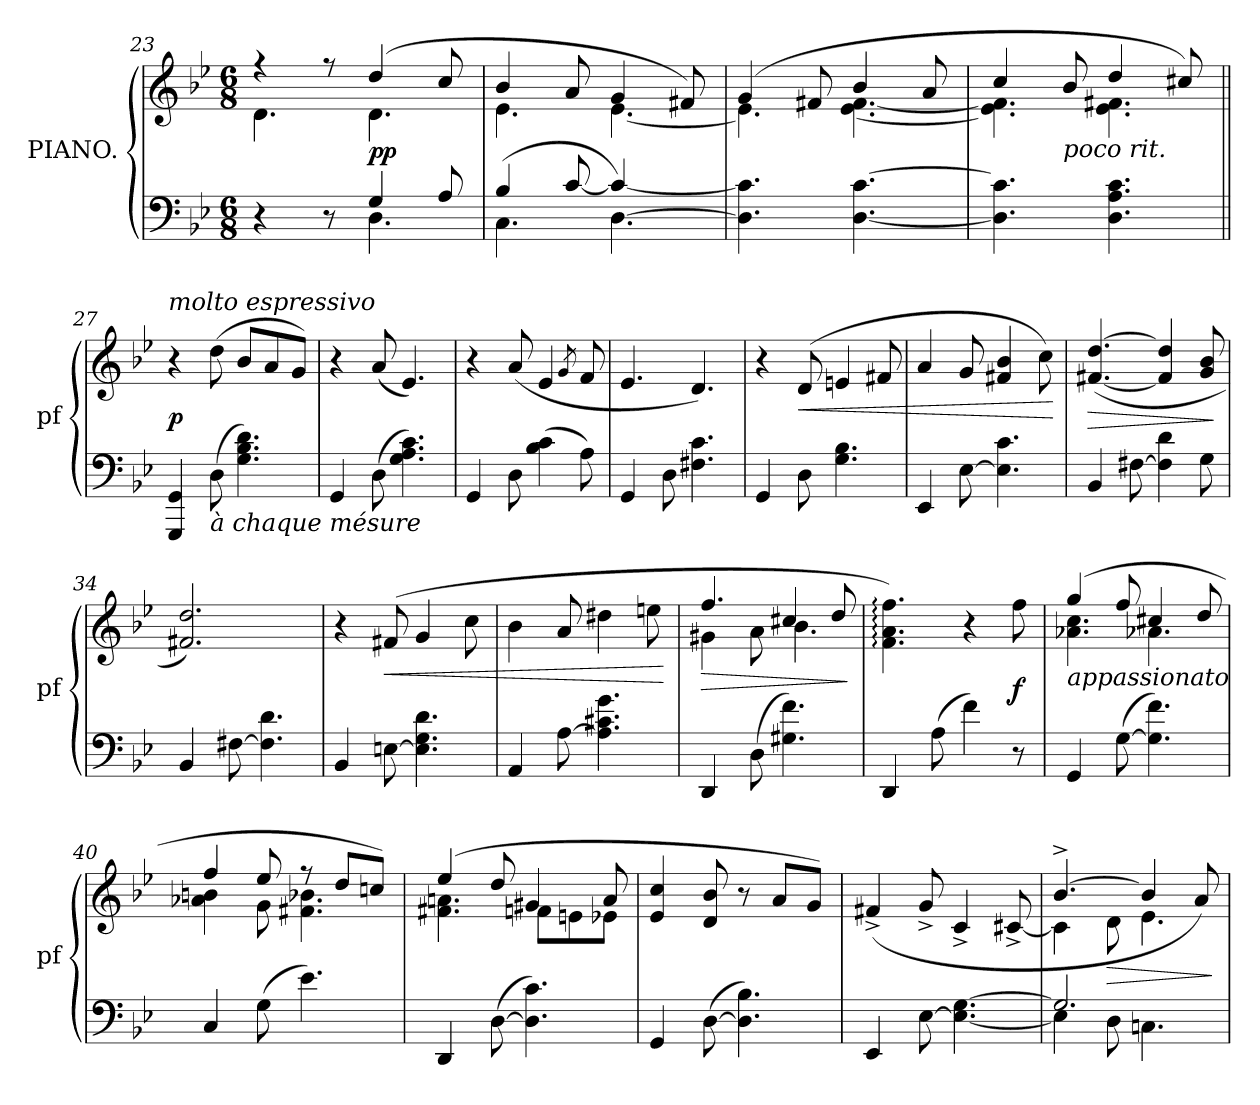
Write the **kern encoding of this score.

**kern	**kern	**dynam
*part1	*part1	*part1
*staff2	*staff1	*staff1/2
*I"PIANO.	*	*
*I'pf	*	*
*clefF4	*clefG2	*
*k[b-e-]	*k[b-e-]	*
*g:	*g:	*
*M6/8	*M6/8	*
=23	=23	=23
*^	*^	*
4r	4.ryy	4r	4.d\	.
8r	.	8r	.	.
4.D\	4G/	(>4dd/	4.d\	pp
.	8A/	8cc/	.	.
=24	=24	=24	=24	=24
(<4.C\	4B-/	4b-/	4.e-\	.
.	[>8c/	8a/	.	.
!	!LO:N:vis=4	!	!	!
[4.D\)	4.c/_	4g/	[4.e-\	.
.	.	8f#X/)	.	.
*v	*v	*	*	*
=25	=25	=25	=25
4.D]\ 4.c]\	(>4g/	4.e-\]	.
.	8f#X/	.	.
[4.D\ [4.c\	4b-/	[4.e-\ [4.f#\	.
.	8a/	.	.
=26	=26	=26	=26
4.D]\ 4.c]\	4cc/	4.e-]\ 4.f#]\	.
!	!LO:TX:b:i:t=poco rit.	!	!
.	8b-/	.	.
4.D\ 4.A\ 4.c\	4dd/	4.e-\ 4.f#X\	.
.	8cc#X/)	.	.
*	*v	*v	*
=27||	=27||	=27||
!	!LO:TX:a:i:t=molto espressivo	!
4GGG/ 4GG/	4r	p
!LO:TX:b:i:t=à chaque mésure	!	!
(>8D\	(>8dd\	.
4.G\ 4.B-\ 4.d\)	8b-/L	.
.	8a/	.
.	8g/J)	.
=28	=28	=28
4GG/	4r	.
(>8D\	(<8a/	.
4.G\ 4.A\ 4.c\)	4.e-/)	.
=29	=29	=29
4GG/	4r	.
8D\	(<8a/	.
(>4B-\ 4c\	4e-/	.
.	8qg/	.
8A\)	8f/	.
=30	=30	=30
4GG/	4.e-/	.
8D\	.	.
4.F#X\ 4.c\	4.d/)	.
=31	=31	=31
4GG/	4r	.
!	!	!LO:HP:b
8D\	(>8d/	<
4.G\ 4.B-\	4en/	.
.	8f#X/	.
=32	=32	=32
4EE-/	4a/	.
[8E-\	8g/	.
4.E-]\ 4.c\	4f#X/ 4b-/	.
.	8cc\)	.
.	.	[
=33	=33	=33
!	!	!LO:HP:b
4BB-/	(<[4.f#X/ [4.dd/	>
[8F#X\	.	.
4F#]\ 4d\	4f#]/ 4dd]/	.
8G\	8g/ 8b-/	.
.	.	]
=34	=34	=34
4BB-/	2.f#X/ 2.dd/)	.
[8F#X\	.	.
4.F#]\ 4.d\	.	.
=35	=35	=35
4BB-/	4r	.
!	!	!LO:HP:b
[8En\	(>8f#X/	<
4.E]\ 4.G\ 4.d\	4g/	.
.	8cc\	.
=36	=36	=36
4AA/	4b-\	.
[8A\	8a/	.
4.A]\ 4.c#X\ 4.g\	4dd#X\	.
.	8een\	.
.	.	[
=37	=37	=37
*	*^	*
!	!	!	!LO:HP:b
4DD/	4.ff/	4g#X\	>
(>8D\	.	8a\	.
4.G#X\ 4.f\)	4cc#X/	4.b-\	.
.	8dd/	.	.
*	*v	*v	*
.	.	]
=38	=38	=38
4DD/	4.f:\ 4.a:\ 4.ff:\)	.
(>8A\	.	.
4f\)	4r	.
8r	8ff\	f
=39	=39	=39
*	*^	*
!	!LO:TX:b:i:t=appassionato	!	!
4GG/	(>4gg/	4.a-X\ 4.cc\	.
(>[8G\	8ff/	.	.
4.G]\ 4.f\)	4cc#X/	4.a-X\	.
.	8dd/	.	.
=40	=40	=40	=40
4C/	4ff/	4a-X\ 4bn\	.
(>8G\	8ee-/	8g\	.
4.e-\)	8r	4.f#X\ 4.b-X\	.
.	8dd/L	.	.
.	8ccn/J)	.	.
=41	=41	=41	=41
4DD/	(>4ee-/	4.f#X\ 4.an\	.
(>[8D\	8dd/	.	.
4.D]\ 4.c\)	4g#X/	8fn\L	.
.	.	8en\	.
.	8a/	8e-X\J	.
*	*v	*v	*
=42	=42	=42
4GG/	4e-/ 4cc/	.
(>[8D\	8d/ 8b-/	.
4.D]\ 4.B-\)	8r	.
.	8a/L	.
.	8g/J)	.
=43	=43	=43
4EE-/	(>4f#X^</	.
[<8E-\	8g^</	.
4.E-_\ [4.G\	4c^</	.
.	[8c#X^</	.
=44	=44	=44
*^	*^	*
2.G/]	4E-\]	[4.b-^>/	4c#\]	.
!	!	!	!	!LO:HP:b
.	8D\	.	8d\	>
.	4.Cn\	4b-/]	4.e-\	.
.	.	8a/)	.	.
*v	*v	*	*	*
*	*v	*v	*
.	.	]
=	=	=
*-	*-	*-
